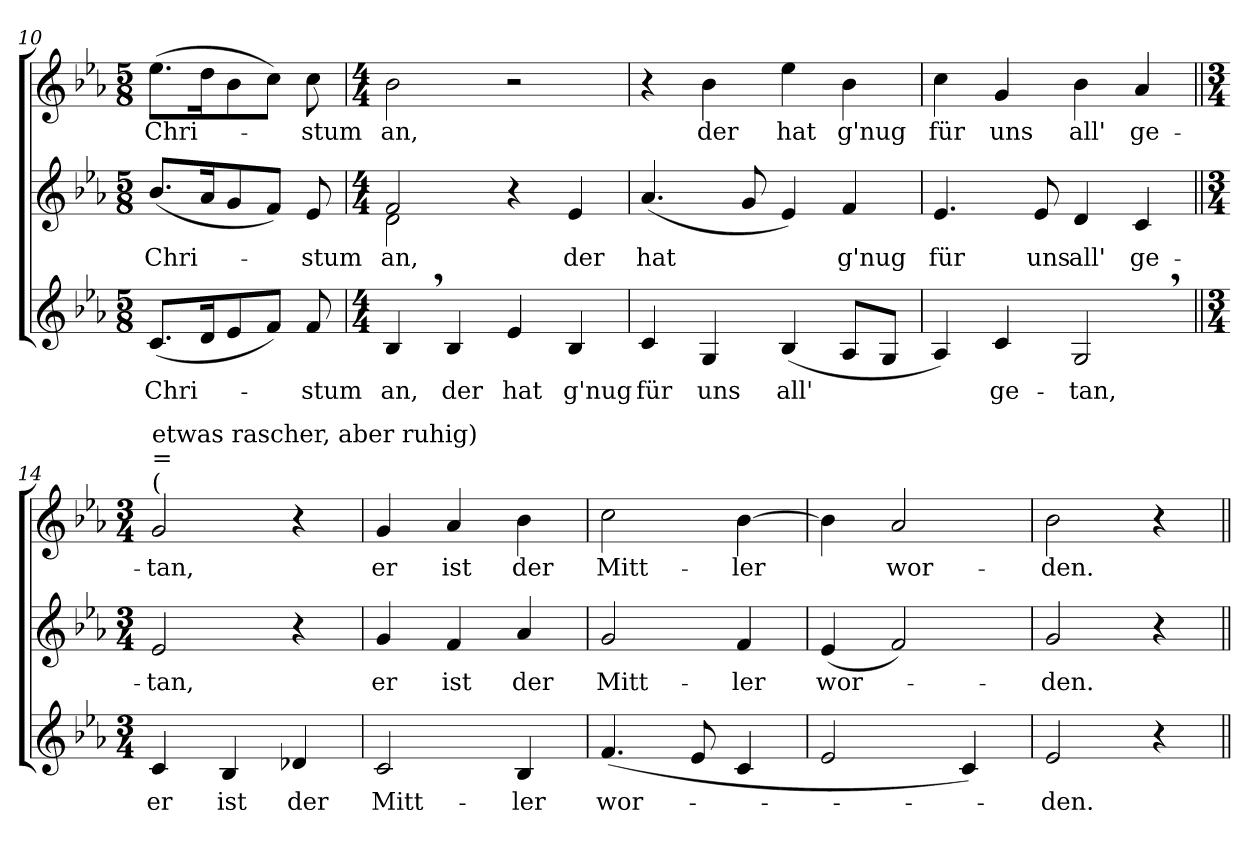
**kern	**text	**kern	**text	**kern	**text
*part3	*part3	*part2	*part2	*part1	*part1
*staff3	*staff3	*staff2	*staff2	*staff1	*staff1
*clefG2	*	*clefG2	*	*clefG2	*
*k[b-e-a-]	*	*k[b-e-a-]	*	*k[b-e-a-]	*
*E-:	*	*E-:	*	*E-:	*
*M5/8	*	*M5/8	*	*M5/8	*
=10	=10	=10	=10	=10	=10
!	!LO:LY:b	!	!	!	!
!	!	!	!LO:LY:b	!	!
!	!	!	!	!	!LO:LY:b
(<8.c/L	Chri-	(<8.b-/L	Chri-	(>8.ee-\L	Chri-
16d/k	.	16a-/k	.	16dd\k	.
8e-/	.	8g/	.	8b-\	.
8f/J)	.	8f/J)	.	8cc\J)	.
!	!LO:LY:b	!	!	!	!
!	!	!	!LO:LY:b	!	!
!	!	!	!	!	!LO:LY:b
8f/	-stum	8e-/	-stum	8cc\	-stum
!!LO:PB:g=z
=11	=11	=11	=11	=11	=11
*M4/4	*	*M4/4	*	*M4/4	*
!	!LO:LY:b	!	!	!	!
!	!	!	!LO:LY:b	!	!
*	*	*^	*	*	*
!	!	!	!	!	!	!LO:LY:b
4B-,>/	an,	2f/	2d\	an,	2b-\	an,
!	!LO:LY:b	!	!	!	!	!
4B-/	der	.	.	.	.	.
!	!LO:LY:b	!	!	!	!	!
4e-/	hat	4r	2ryy	.	2r	.
!	!LO:LY:b	!	!	!	!	!
!	!	!	!	!LO:LY:b	!	!
4B-/	g'nug	4e-/	.	der	.	.
*	*	*v	*v	*	*	*
=12	=12	=12	=12	=12	=12
!	!LO:LY:b	!	!	!	!
!	!	!	!LO:LY:b	!	!
4c/	für	(<4.a-/	hat	4r	.
!	!LO:LY:b	!	!	!	!
!	!	!	!	!	!LO:LY:b
4G/	uns	.	.	4b-\	der
.	.	8g/	.	.	.
!	!LO:LY:b	!	!	!	!
!	!	!	!	!	!LO:LY:b
(<4B-/	all'	4e-/)	.	4ee-\	hat
!	!	!	!LO:LY:b	!	!
!	!	!	!	!	!LO:LY:b
8A-/L	.	4f/	g'nug	4b-\	g'nug
8G/J	.	.	.	.	.
=13	=13	=13	=13	=13	=13
!	!	!	!LO:LY:b	!	!
!	!	!	!	!	!LO:LY:b
4A-/)	.	4.e-/	für	4cc\	für
!	!LO:LY:b	!	!	!	!
!	!	!	!	!	!LO:LY:b
4c/	ge-	.	.	4g/	uns
!	!	!	!LO:LY:b	!	!
.	.	8e-/	uns	.	.
!	!LO:LY:b	!	!	!	!
!	!	!	!LO:LY:b	!	!
!	!	!	!	!	!LO:LY:b
2G,>/	-tan,	4d/	all'	4b-\	all'
!	!	!	!LO:LY:b	!	!
!	!	!	!	!	!LO:LY:b
.	.	4c/	ge-	4a-/	ge-
!!LO:LB:g=z
=14||	=14||	=14||	=14||	=14||	=14||
*M3/4	*	*M3/4	*	*M3/4	*
!	!LO:LY:b	!	!	!	!
!	!	!	!LO:LY:b	!	!
!	!	!	!	!LO:TX:a:t=(	!
!	!	!	!	!LO:TX:a:t==	!
!	!	!	!	!LO:TX:a:t=etwas rascher, aber ruhig)	!
!	!	!	!	!	!LO:LY:b
4c/	er	2e-/	-tan,	2g/	-tan,
!	!LO:LY:b	!	!	!	!
4B-/	ist	.	.	.	.
!	!LO:LY:b	!	!	!	!
4d-X/	der	4r	.	4r	.
=15	=15	=15	=15	=15	=15
!	!LO:LY:b	!	!	!	!
!	!	!	!LO:LY:b	!	!
!	!	!	!	!	!LO:LY:b
2c/	Mitt-	4g/	er	4g/	er
!	!	!	!LO:LY:b	!	!
!	!	!	!	!	!LO:LY:b
.	.	4f/	ist	4a-/	ist
!	!LO:LY:b	!	!	!	!
!	!	!	!LO:LY:b	!	!
!	!	!	!	!	!LO:LY:b
4B-/	-ler	4a-/	der	4b-\	der
=16	=16	=16	=16	=16	=16
!	!LO:LY:b	!	!	!	!
!	!	!	!LO:LY:b	!	!
!	!	!	!	!	!LO:LY:b
(<4.f/	wor-	2g/	Mitt-	2cc\	Mitt-
8e-/	.	.	.	.	.
!	!	!	!LO:LY:b	!	!
!	!	!	!	!	!LO:LY:b
4c/	.	4f/	-ler	[4b-\	-ler
=17	=17	=17	=17	=17	=17
!	!	!	!LO:LY:b	!	!
2e-/	.	(<4e-/	wor-	4b-\]	.
!	!	!	!	!	!LO:LY:b
.	.	2f/)	.	2a-/	wor-
4c/)	.	.	.	.	.
=18	=18	=18	=18	=18	=18
!	!LO:LY:b	!	!	!	!
!	!	!	!LO:LY:b	!	!
!	!	!	!	!	!LO:LY:b
2e-/	-den.	2g/	-den.	2b-\	-den.
4r	.	4r	.	4r	.
=||	=||	=||	=||	=||	=||
*-	*-	*-	*-	*-	*-
